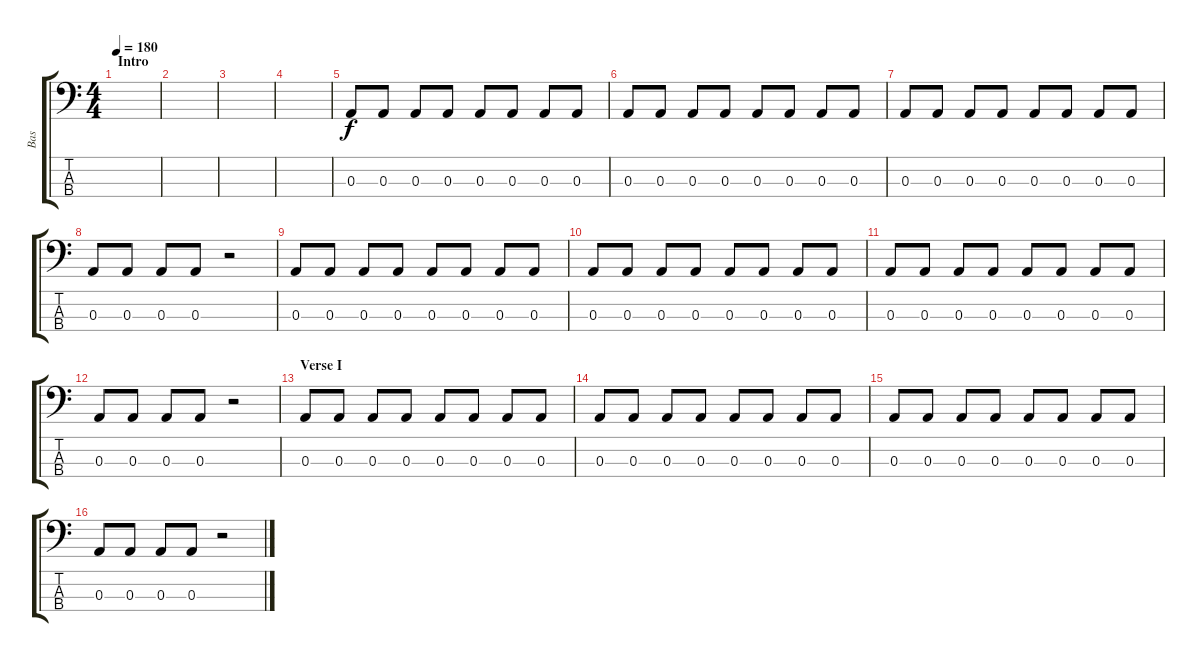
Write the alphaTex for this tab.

\track ("Bas" "Bas") {instrument electricbassfinger}
\staff {score tabs}
\tuning (G2 D2 A1 E1) {hide}
\ts (4 4)
\section ("" "Intro")
\tempo 180
\clef f4
\ks c
|
|
|
|
0.3.8 0.3.8 0.3.8 0.3.8 0.3.8 0.3.8 0.3.8 0.3.8 |
0.3.8 0.3.8 0.3.8 0.3.8 0.3.8 0.3.8 0.3.8 0.3.8 |
0.3.8 0.3.8 0.3.8 0.3.8 0.3.8 0.3.8 0.3.8 0.3.8 |
0.3.8 0.3.8 0.3.8 0.3.8 r.2 |
0.3.8 0.3.8 0.3.8 0.3.8 0.3.8 0.3.8 0.3.8 0.3.8 |
0.3.8 0.3.8 0.3.8 0.3.8 0.3.8 0.3.8 0.3.8 0.3.8 |
0.3.8 0.3.8 0.3.8 0.3.8 0.3.8 0.3.8 0.3.8 0.3.8 |
0.3.8 0.3.8 0.3.8 0.3.8 r.2 |
\section ("" "Verse I")
0.3.8 0.3.8 0.3.8 0.3.8 0.3.8 0.3.8 0.3.8 0.3.8 |
0.3.8 0.3.8 0.3.8 0.3.8 0.3.8 0.3.8 0.3.8 0.3.8 |
0.3.8 0.3.8 0.3.8 0.3.8 0.3.8 0.3.8 0.3.8 0.3.8 |
0.3.8 0.3.8 0.3.8 0.3.8 r.2
